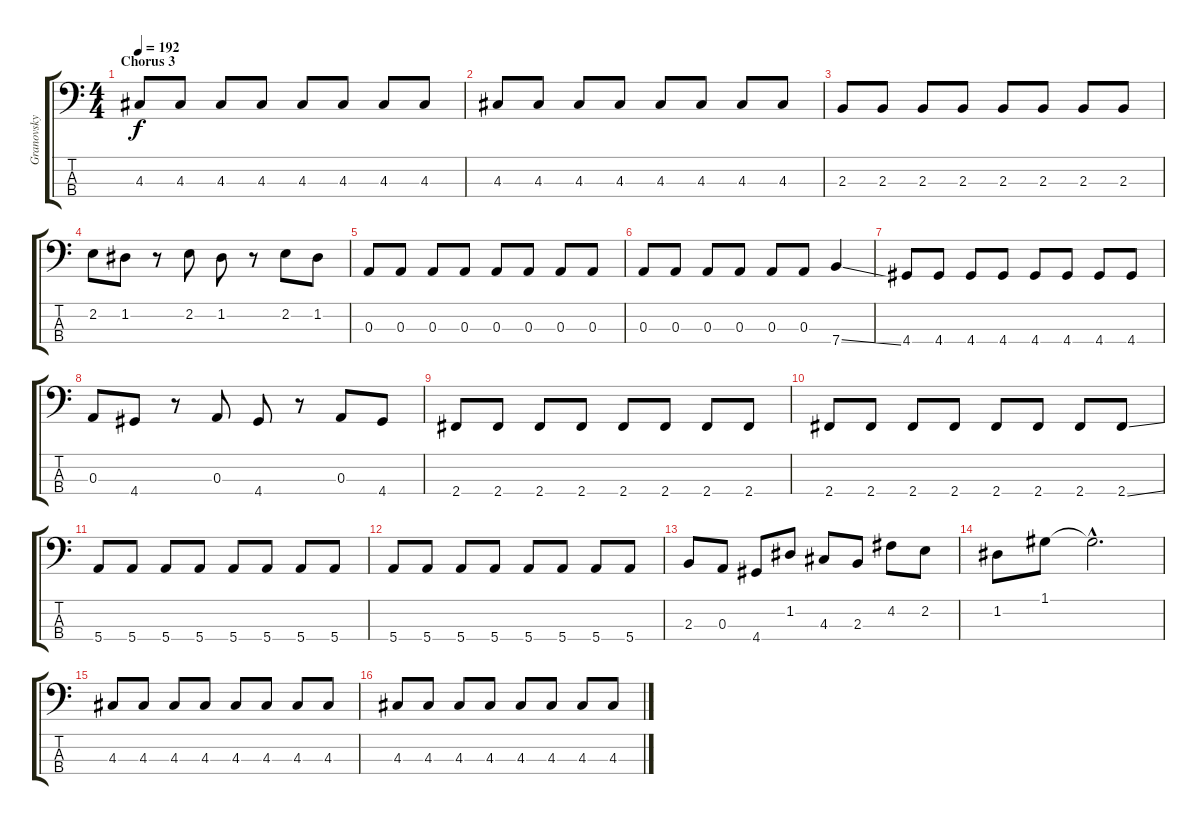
\track ("Granovsky" "Granovsky") {instrument electricbassfinger}
\staff {score tabs}
\tuning (G2 D2 A1 E1) {hide}
\ts (4 4)
\section ("" "Chorus 3")
\tempo 192
\clef f4
\ks c
4.3.8{dy f} 4.3.8 4.3.8 4.3.8 4.3.8 4.3.8 4.3.8 4.3.8 |
4.3.8 4.3.8 4.3.8 4.3.8 4.3.8 4.3.8 4.3.8 4.3.8 |
2.3.8 2.3.8 2.3.8 2.3.8 2.3.8 2.3.8 2.3.8 2.3.8 |
2.2.8 1.2.8 r.8 2.2.8 1.2.8 r.8 2.2.8 1.2.8 |
0.3.8 0.3.8 0.3.8 0.3.8 0.3.8 0.3.8 0.3.8 0.3.8 |
0.3.8 0.3.8 0.3.8 0.3.8 0.3.8 0.3.8 7.4{ss}.4 |
4.4.8 4.4.8 4.4.8 4.4.8 4.4.8 4.4.8 4.4.8 4.4.8 |
0.3.8 4.4.8 r.8 0.3.8 4.4.8 r.8 0.3.8 4.4.8 |
2.4.8 2.4.8 2.4.8 2.4.8 2.4.8 2.4.8 2.4.8 2.4.8 |
2.4.8 2.4.8 2.4.8 2.4.8 2.4.8 2.4.8 2.4.8 2.4{ss}.8 |
5.4.8 5.4.8 5.4.8 5.4.8 5.4.8 5.4.8 5.4.8 5.4.8 |
5.4.8 5.4.8 5.4.8 5.4.8 5.4.8 5.4.8 5.4.8 5.4.8 |
2.3.8 0.3.8 4.4.8 1.2.8 4.3.8 2.3.8 4.2.8 2.2.8 |
1.2.8 1.1.8 1.1{hac t}.2{d} |
4.3.8 4.3.8 4.3.8 4.3.8 4.3.8 4.3.8 4.3.8 4.3.8 |
4.3.8 4.3.8 4.3.8 4.3.8 4.3.8 4.3.8 4.3.8 4.3.8
